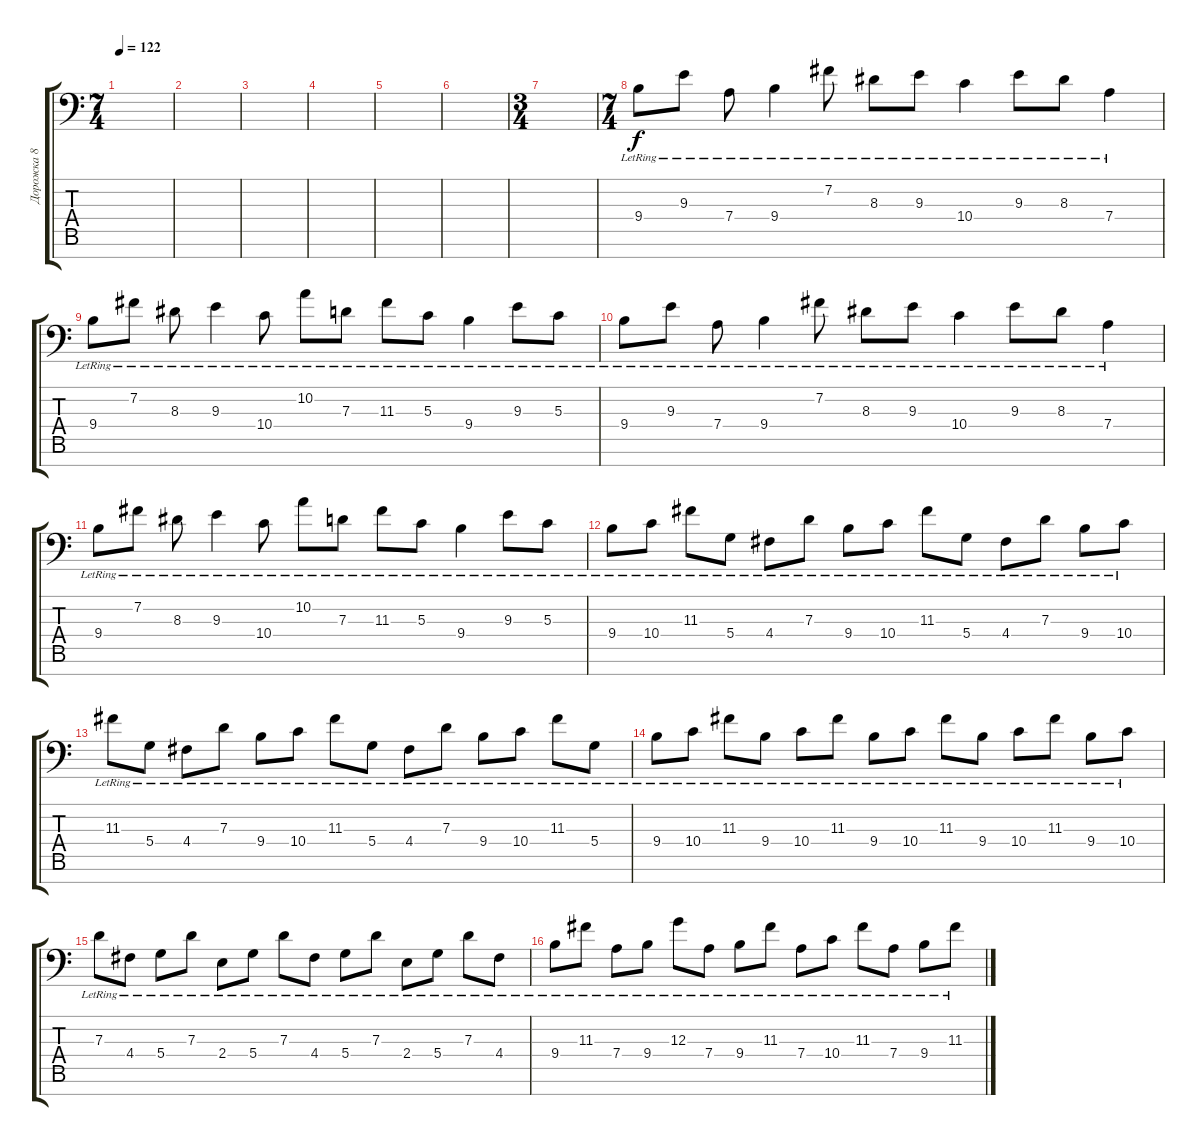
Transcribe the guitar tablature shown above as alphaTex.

\track ("Дорожка 8" "Дорожка 8") {instrument pad8sweep}
\staff {score tabs}
\tuning (E4 B3 G3 D3 A2 E2 A1) {hide}
\ts (7 4)
\tempo 122
\clef f4
\ks c
|
|
|
|
|
|
\ts (3 4)
|
\ts (7 4)
9.4{lr}.8{volume 10 instrument kalimba} 9.3{lr}.8 7.4{lr}.8 9.4{lr}.4 7.2{lr}.8 8.3{lr}.8 9.3{lr}.8 10.4{lr}.4 9.3{lr}.8 8.3{lr}.8 7.4{lr}.4 |
9.4{lr}.8 7.2{lr}.8 8.3{lr}.8 9.3{lr}.4 10.4{lr}.8 10.2{lr}.8 7.3{lr}.8 11.3{lr}.8 5.3{lr}.8 9.4{lr}.4 9.3{lr}.8 5.3{lr}.8 |
9.4{lr}.8 9.3{lr}.8 7.4{lr}.8 9.4{lr}.4 7.2{lr}.8 8.3{lr}.8 9.3{lr}.8 10.4{lr}.4 9.3{lr}.8 8.3{lr}.8 7.4{lr}.4 |
9.4{lr}.8 7.2{lr}.8 8.3{lr}.8 9.3{lr}.4 10.4{lr}.8 10.2{lr}.8 7.3{lr}.8 11.3{lr}.8 5.3{lr}.8 9.4{lr}.4 9.3{lr}.8 5.3{lr}.8 |
9.4{lr}.8 10.4{lr}.8 11.3{lr}.8 5.4{lr}.8 4.4{lr}.8 7.3{lr}.8 9.4{lr}.8 10.4{lr}.8 11.3{lr}.8 5.4{lr}.8 4.4{lr}.8 7.3{lr}.8 9.4{lr}.8 10.4{lr}.8 |
11.3{lr}.8 5.4{lr}.8 4.4{lr}.8 7.3{lr}.8 9.4{lr}.8 10.4{lr}.8 11.3{lr}.8 5.4{lr}.8 4.4{lr}.8 7.3{lr}.8 9.4{lr}.8 10.4{lr}.8 11.3{lr}.8 5.4{lr}.8 |
9.4{lr}.8 10.4{lr}.8 11.3{lr}.8 9.4{lr}.8 10.4{lr}.8 11.3{lr}.8 9.4{lr}.8 10.4{lr}.8 11.3{lr}.8 9.4{lr}.8 10.4{lr}.8 11.3{lr}.8 9.4{lr}.8 10.4{lr}.8 |
7.3{lr}.8 4.4{lr}.8 5.4{lr}.8 7.3{lr}.8 2.4{lr}.8 5.4{lr}.8 7.3{lr}.8 4.4{lr}.8 5.4{lr}.8 7.3{lr}.8 2.4{lr}.8 5.4{lr}.8 7.3{lr}.8 4.4{lr}.8 |
9.4{lr}.8 11.3{lr}.8 7.4{lr}.8 9.4{lr}.8 12.3{lr}.8 7.4{lr}.8 9.4{lr}.8 11.3{lr}.8 7.4{lr}.8 10.4{lr}.8 11.3{lr}.8 7.4{lr}.8 9.4{lr}.8 11.3{lr}.8
